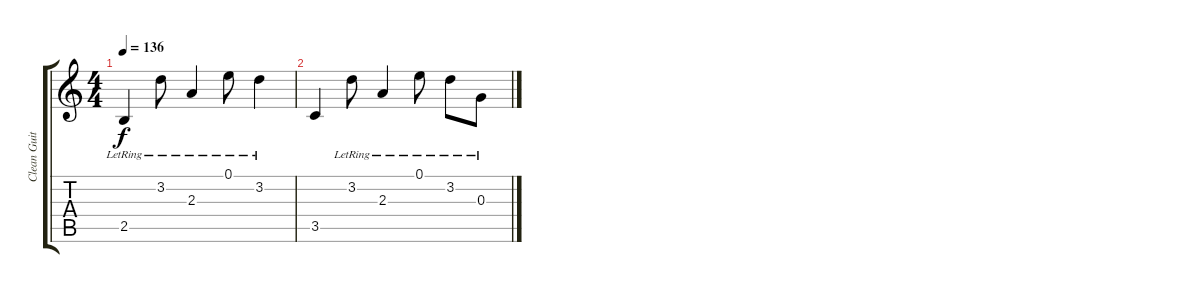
\track ("Clean Guitar" "Clean Guit") {instrument acousticguitarsteel}
\staff {score tabs}
\tuning (E4 B3 G3 D3 A2 E2) {hide}
\ts (4 4)
\tempo 136
\clef g2
\ks c
2.5{lr}.4{dy f} 3.2{lr}.8 2.3{lr}.4 0.1{lr}.8 3.2{lr}.4 |
3.5.4 3.2{lr}.8 2.3{lr}.4 0.1{lr}.8 3.2{lr}.8 0.3{lr}.8
